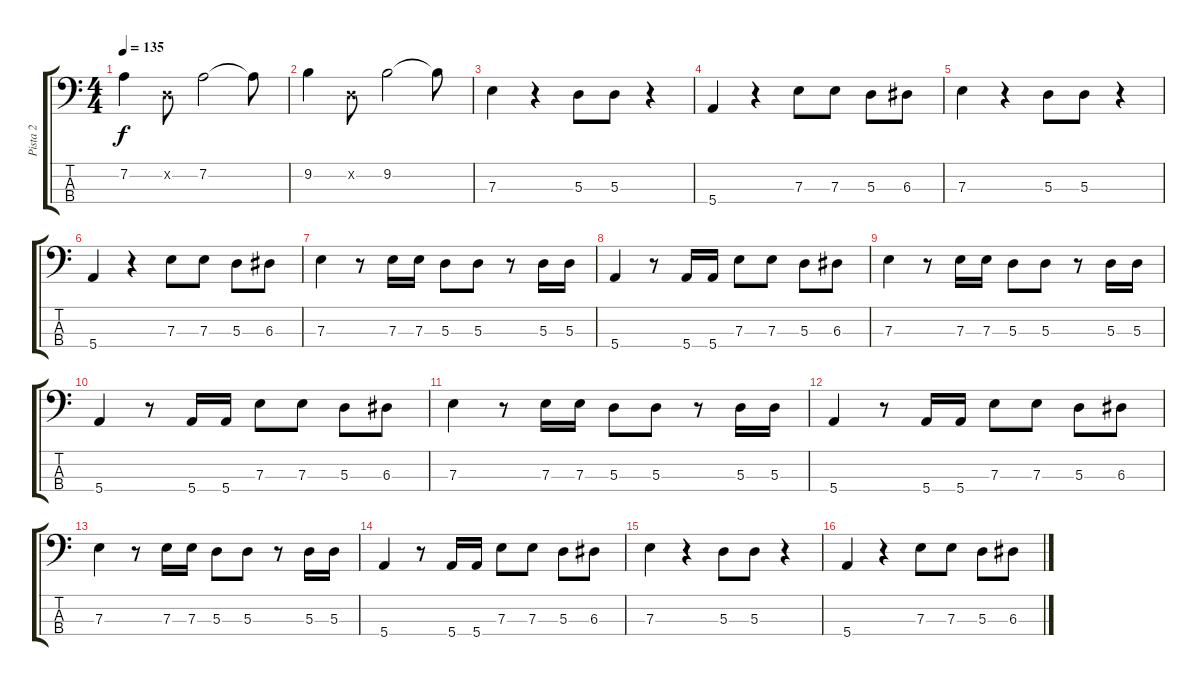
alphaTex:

\track ("Pista 2" "Pista 2") {instrument electricbassfinger}
\staff {score tabs}
\tuning (G2 D2 A1 E1) {hide}
\ts (4 4)
\tempo 135
\clef f4
\ks c
7.2.4{dy f} 0.2{x}.8 7.2.2 7.2{t}.8 |
9.2.4 0.2{x}.8 9.2.2 9.2{t}.8 |
7.3.4 r.4 5.3.8 5.3.8 r.4 |
5.4.4 r.4 7.3.8 7.3.8 5.3.8 6.3.8 |
7.3.4 r.4 5.3.8 5.3.8 r.4 |
5.4.4 r.4 7.3.8 7.3.8 5.3.8 6.3.8 |
7.3.4 r.8 7.3.16 7.3.16 5.3.8 5.3.8 r.8 5.3.16 5.3.16 |
5.4.4 r.8 5.4.16 5.4.16 7.3.8 7.3.8 5.3.8 6.3.8 |
7.3.4 r.8 7.3.16 7.3.16 5.3.8 5.3.8 r.8 5.3.16 5.3.16 |
5.4.4 r.8 5.4.16 5.4.16 7.3.8 7.3.8 5.3.8 6.3.8 |
7.3.4 r.8 7.3.16 7.3.16 5.3.8 5.3.8 r.8 5.3.16 5.3.16 |
5.4.4 r.8 5.4.16 5.4.16 7.3.8 7.3.8 5.3.8 6.3.8 |
7.3.4 r.8 7.3.16 7.3.16 5.3.8 5.3.8 r.8 5.3.16 5.3.16 |
5.4.4 r.8 5.4.16 5.4.16 7.3.8 7.3.8 5.3.8 6.3.8 |
7.3.4 r.4 5.3.8 5.3.8 r.4 |
5.4.4 r.4 7.3.8 7.3.8 5.3.8 6.3.8
